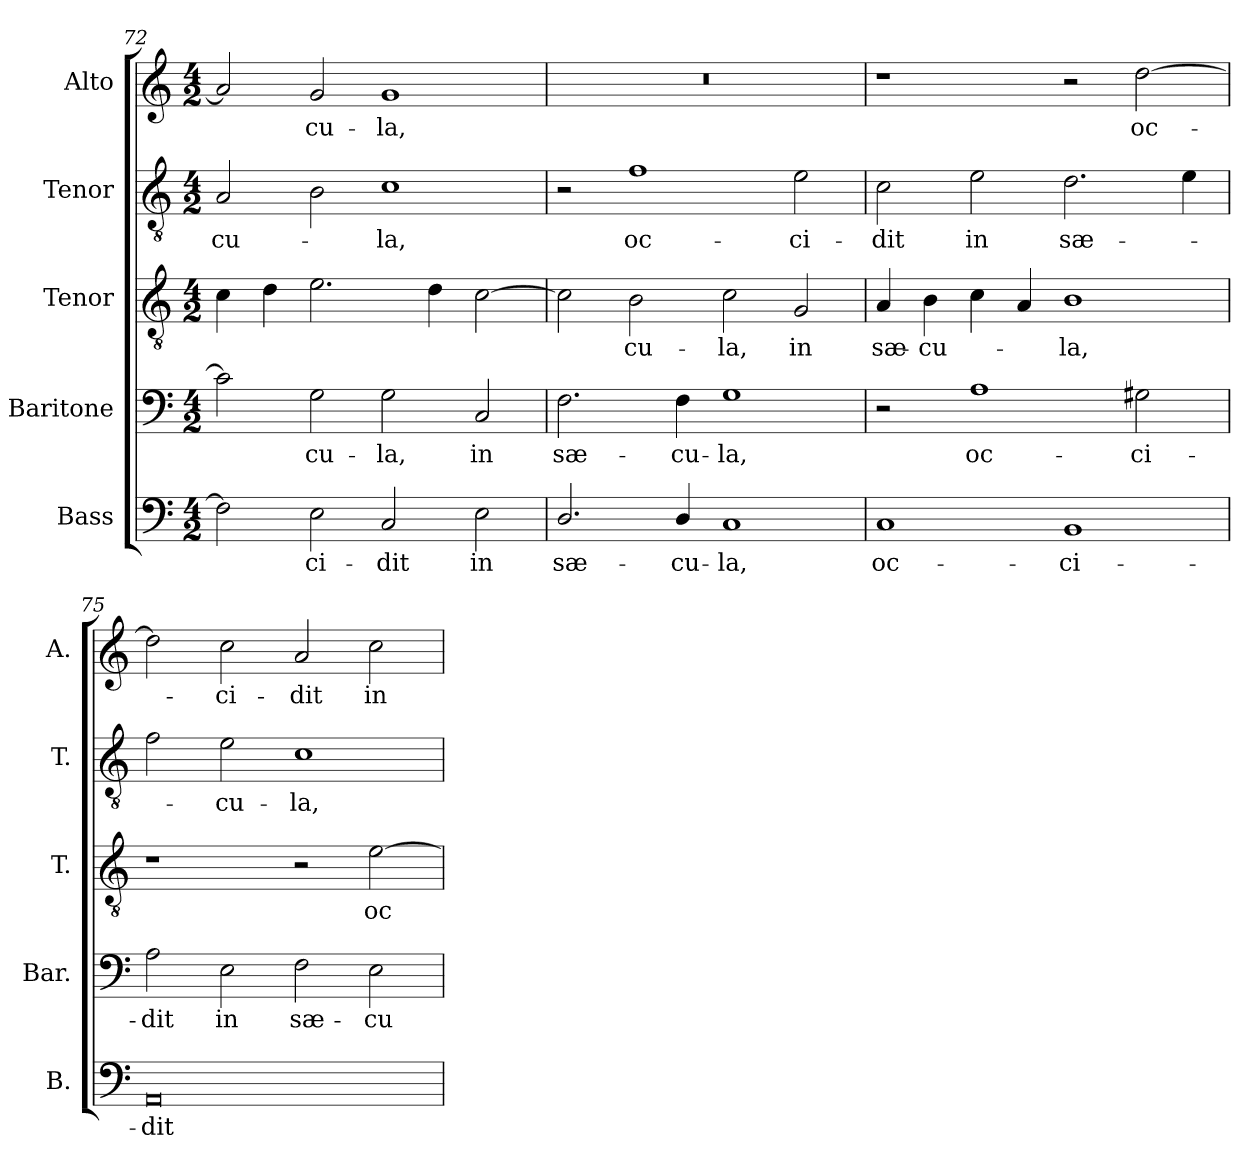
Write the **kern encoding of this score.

**kern	**text	**kern	**text	**kern	**text	**kern	**text	**kern	**text
*part5	*part5	*part4	*part4	*part3	*part3	*part2	*part2	*part1	*part1
*staff5	*staff5	*staff4	*staff4	*staff3	*staff3	*staff2	*staff2	*staff1	*staff1
*I"Bass	*	*I"Baritone	*	*I"Tenor	*	*I"Tenor	*	*I"Alto	*
*I'B.	*	*I'Bar.	*	*I'T.	*	*I'T.	*	*I'A.	*
*clefF4	*	*clefF4	*	*clefGv2	*	*clefGv2	*	*clefG2	*
*	*	*	*	*ITrd7c12	*	*ITrd7c12	*	*	*
*k[]	*	*k[]	*	*k[]	*	*k[]	*	*k[]	*
*C:	*	*C:	*	*C:	*	*C:	*	*C:	*
*M4/2	*	*M4/2	*	*M4/2	*	*M4/2	*	*M4/2	*
=72	=72	=72	=72	=72	=72	=72	=72	=72	=72
!	!	!	!	!	!	!	!LO:LY:b:color=#000000	!	!
2Fi\]	.	2ci\]	.	4Ci\	.	2AAi/	-cu-	2ai/]	.
.	.	.	.	4Di\	.	.	.	.	.
!	!LO:LY:b:color=#000000	!	!	!	!	!	!	!	!
!	!	!	!LO:LY:b:color=#000000	!	!	!	!	!	!
!	!	!	!	!	!	!	!	!	!LO:LY:b:color=#000000
2Ei\	-ci-	2Gi\	-cu-	2.Ei\	.	2BBi\	.	2gi/	-cu-
!	!LO:LY:b:color=#000000	!	!	!	!	!	!	!	!
!	!	!	!LO:LY:b:color=#000000	!	!	!	!	!	!
!	!	!	!	!	!	!	!LO:LY:b:color=#000000	!	!
!	!	!	!	!	!	!	!	!	!LO:LY:b:color=#000000
2Ci/	-dit	2Gi\	-la,	.	.	1Ci	-la,	1gi	-la,
.	.	.	.	4Di\	.	.	.	.	.
!	!LO:LY:b:color=#000000	!	!	!	!	!	!	!	!
!	!	!	!LO:LY:b:color=#000000	!	!	!	!	!	!
2Ei\	in	2Ci/	in	[2Ci\	.	.	.	.	.
=73	=73	=73	=73	=73	=73	=73	=73	=73	=73
!	!LO:LY:b:color=#000000	!	!	!	!	!	!	!	!
!	!	!	!LO:LY:b:color=#000000	!	!	!	!	!LO:N:vis=1	!
2.Di/	sæ-	2.Fi\	sæ-	2Ci\]	.	2r	.	0r	.
!	!	!	!	!	!LO:LY:b:color=#000000	!	!	!	!
!	!	!	!	!	!	!	!LO:LY:b:color=#000000	!	!
.	.	.	.	2BBi\	-cu-	1Fi	oc-	.	.
!	!LO:LY:b:color=#000000	!	!	!	!	!	!	!	!
!	!	!	!LO:LY:b:color=#000000	!	!	!	!	!	!
4Di/	-cu-	4Fi\	-cu-	.	.	.	.	.	.
!	!LO:LY:b:color=#000000	!	!	!	!	!	!	!	!
!	!	!	!LO:LY:b:color=#000000	!	!	!	!	!	!
!	!	!	!	!	!LO:LY:b:color=#000000	!	!	!	!
1Ci	-la,	1Gi	-la,	2Ci\	-la,	.	.	.	.
!	!	!	!	!	!LO:LY:b:color=#000000	!	!	!	!
!	!	!	!	!	!	!	!LO:LY:b:color=#000000	!	!
.	.	.	.	2GGi/	in	2Ei\	-ci-	.	.
!!LO:PB:g=z
=74	=74	=74	=74	=74	=74	=74	=74	=74	=74
!	!LO:LY:b:color=#000000	!	!	!	!	!	!	!	!
!	!	!	!	!	!LO:LY:b:color=#000000	!	!	!	!
!	!	!	!	!	!	!	!LO:LY:b:color=#000000	!	!
1Ci	oc-	2r	.	4AAi/	sæ-	2Ci\	-dit	1r	.
!	!	!	!	!	!LO:LY:b:color=#000000	!	!	!	!
.	.	.	.	4BBi\	-cu-	.	.	.	.
!	!	!	!LO:LY:b:color=#000000	!	!	!	!	!	!
!	!	!	!	!	!	!	!LO:LY:b:color=#000000	!	!
.	.	1Ai	oc-	4Ci\	.	2Ei\	in	.	.
.	.	.	.	4AAi/	.	.	.	.	.
!	!LO:LY:b:color=#000000	!	!	!	!	!	!	!	!
!	!	!	!	!	!LO:LY:b:color=#000000	!	!	!	!
!	!	!	!	!	!	!	!LO:LY:b:color=#000000	!	!
1BBi	-ci-	.	.	1BBi	-la,	2.Di\	sæ-	2r	.
!	!	!	!LO:LY:b:color=#000000	!	!	!	!	!	!
!	!	!	!	!	!	!	!	!	!LO:LY:b:color=#000000
.	.	2G#Xi\	-ci-	.	.	.	.	[2ddi\	oc-
.	.	.	.	.	.	4Ei\	.	.	.
=75	=75	=75	=75	=75	=75	=75	=75	=75	=75
!	!LO:LY:b:color=#000000	!	!	!	!	!	!	!	!
!	!	!	!LO:LY:b:color=#000000	!	!	!	!	!	!
0AAi	-dit	2Ai\	-dit	1r	.	2Fi\	.	2ddi\]	.
!	!	!	!LO:LY:b:color=#000000	!	!	!	!	!	!
!	!	!	!	!	!	!	!LO:LY:b:color=#000000	!	!
!	!	!	!	!	!	!	!	!	!LO:LY:b:color=#000000
.	.	2Ei\	in	.	.	2Ei\	-cu-	2cci\	-ci-
!	!	!	!LO:LY:b:color=#000000	!	!	!	!	!	!
!	!	!	!	!	!	!	!LO:LY:b:color=#000000	!	!
!	!	!	!	!	!	!	!	!	!LO:LY:b:color=#000000
.	.	2Fi\	sæ-	2r	.	1Ci	-la,	2ai/	-dit
!	!	!	!LO:LY:b:color=#000000	!	!	!	!	!	!
!	!	!	!	!	!LO:LY:b:color=#000000	!	!	!	!
!	!	!	!	!	!	!	!	!	!LO:LY:b:color=#000000
.	.	2Ei\	-cu-	[2Ei\	oc-	.	.	2cci\	in
=	=	=	=	=	=	=	=	=	=
*-	*-	*-	*-	*-	*-	*-	*-	*-	*-
